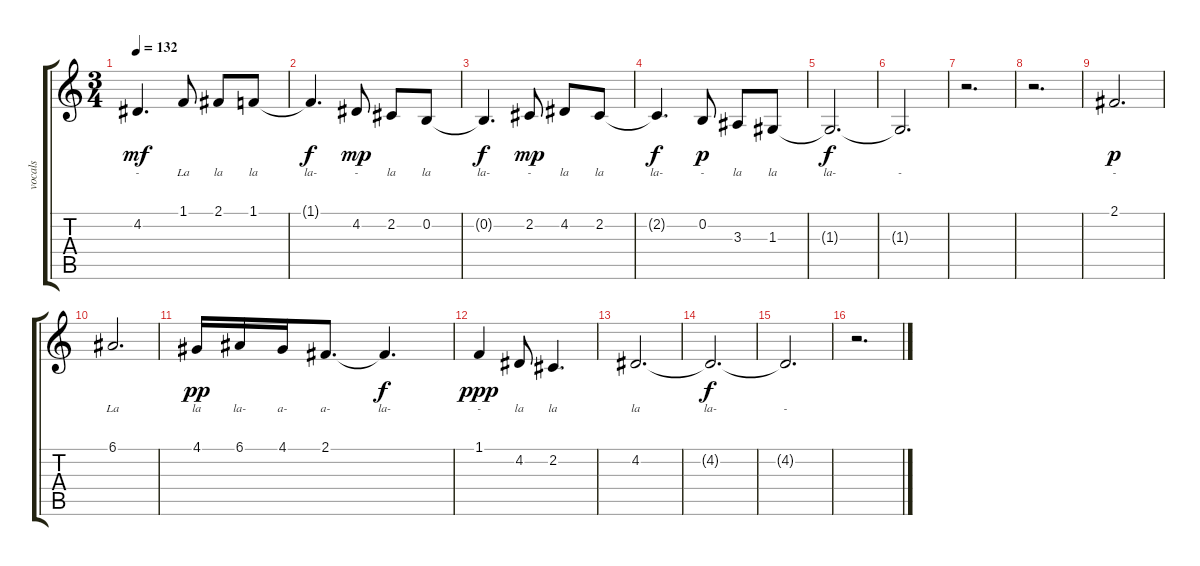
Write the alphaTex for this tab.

\track ("vocals" "vocals") {instrument voiceoohs}
\staff {score tabs}
\tuning (E4 B3 G3 D3 A2 E2) {hide}
\ts (3 4)
\tempo 132
\clef g2
\ks c
4.2.4{d lyrics (0 "-") lyrics (1 "") lyrics (2 "") lyrics (3 "") lyrics (4 "") dy mf} 1.1.8{lyrics (0 "La") lyrics (1 "") lyrics (2 "") lyrics (3 "") lyrics (4 "")} 2.1.8{lyrics (0 "la") lyrics (1 "") lyrics (2 "") lyrics (3 "") lyrics (4 "")} 1.1.8{lyrics (0 "la") lyrics (1 "") lyrics (2 "") lyrics (3 "") lyrics (4 "")} |
1.1{t}.4{d lyrics (0 "la-") lyrics (1 "") lyrics (2 "") lyrics (3 "") lyrics (4 "") dy f} 4.2.8{lyrics (0 "-") lyrics (1 "") lyrics (2 "") lyrics (3 "") lyrics (4 "") dy mp} 2.2.8{lyrics (0 "la") lyrics (1 "") lyrics (2 "") lyrics (3 "") lyrics (4 "")} 0.2.8{lyrics (0 "la") lyrics (1 "") lyrics (2 "") lyrics (3 "") lyrics (4 "")} |
0.2{t}.4{d lyrics (0 "la-") lyrics (1 "") lyrics (2 "") lyrics (3 "") lyrics (4 "") dy f} 2.2.8{lyrics (0 "-") lyrics (1 "") lyrics (2 "") lyrics (3 "") lyrics (4 "") dy mp} 4.2.8{lyrics (0 "la") lyrics (1 "") lyrics (2 "") lyrics (3 "") lyrics (4 "")} 2.2.8{lyrics (0 "la") lyrics (1 "") lyrics (2 "") lyrics (3 "") lyrics (4 "")} |
2.2{t}.4{d lyrics (0 "la-") lyrics (1 "") lyrics (2 "") lyrics (3 "") lyrics (4 "") dy f} 0.2.8{lyrics (0 "-") lyrics (1 "") lyrics (2 "") lyrics (3 "") lyrics (4 "") dy p} 3.3.8{lyrics (0 "la") lyrics (1 "") lyrics (2 "") lyrics (3 "") lyrics (4 "")} 1.3.8{lyrics (0 "la") lyrics (1 "") lyrics (2 "") lyrics (3 "") lyrics (4 "")} |
1.3{t}.2{d lyrics (0 "la-") lyrics (1 "") lyrics (2 "") lyrics (3 "") lyrics (4 "") dy f} |
1.3{t}.2{d lyrics (0 "-") lyrics (1 "") lyrics (2 "") lyrics (3 "") lyrics (4 "")} |
r.2{d} |
r.2{d} |
2.1.2{d lyrics (0 "-") lyrics (1 "") lyrics (2 "") lyrics (3 "") lyrics (4 "") dy p} |
6.1.2{d lyrics (0 "La") lyrics (1 "") lyrics (2 "") lyrics (3 "") lyrics (4 "")} |
4.1.16{lyrics (0 "la") lyrics (1 "") lyrics (2 "") lyrics (3 "") lyrics (4 "") dy pp} 6.1.16{lyrics (0 "la-") lyrics (1 "") lyrics (2 "") lyrics (3 "") lyrics (4 "")} 4.1.16{lyrics (0 "a-") lyrics (1 "") lyrics (2 "") lyrics (3 "") lyrics (4 "")} 2.1.8{d lyrics (0 "a-") lyrics (1 "") lyrics (2 "") lyrics (3 "") lyrics (4 "")} 2.1{t}.4{d lyrics (0 "la-") lyrics (1 "") lyrics (2 "") lyrics (3 "") lyrics (4 "") dy f} |
1.1.4{lyrics (0 "-") lyrics (1 "") lyrics (2 "") lyrics (3 "") lyrics (4 "") dy ppp} 4.2.8{lyrics (0 "la") lyrics (1 "") lyrics (2 "") lyrics (3 "") lyrics (4 "")} 2.2.4{d lyrics (0 "la") lyrics (1 "") lyrics (2 "") lyrics (3 "") lyrics (4 "")} |
4.2.2{d lyrics (0 "la") lyrics (1 "") lyrics (2 "") lyrics (3 "") lyrics (4 "")} |
4.2{t}.2{d lyrics (0 "la-") lyrics (1 "") lyrics (2 "") lyrics (3 "") lyrics (4 "") dy f} |
4.2{t}.2{d lyrics (0 "-") lyrics (1 "") lyrics (2 "") lyrics (3 "") lyrics (4 "")} |
r.2{d}
